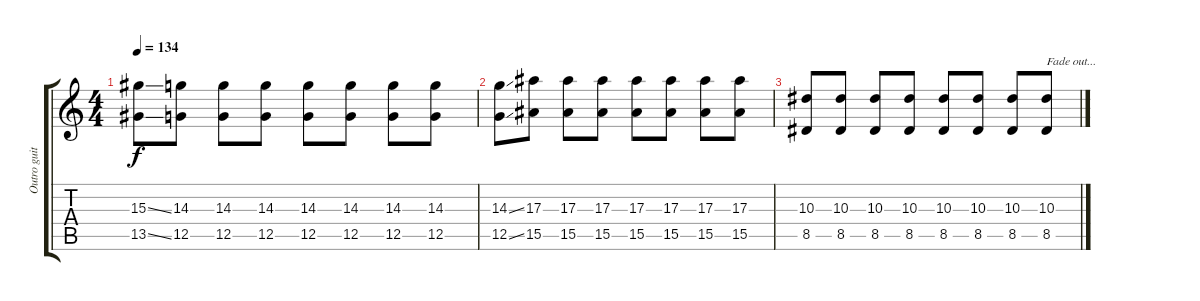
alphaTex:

\track ("Outro guitar fill" "Outro guit") {instrument overdrivenguitar}
\staff {score tabs}
\tuning (D4 A3 F3 C3 G2 C2) {hide}
\ts (4 4)
\tempo 134
\clef g2
\ks c
(15.3{ss} 13.5{ss}).8{dy f volume 6} (14.3 12.5).8 (14.3 12.5).8 (14.3 12.5).8 (14.3 12.5).8 (14.3 12.5).8 (14.3 12.5).8 (14.3 12.5).8 |
(14.3{ss} 12.5{ss}).8{volume 4} (17.3 15.5).8 (17.3 15.5).8 (17.3 15.5).8 (17.3 15.5).8 (17.3 15.5).8 (17.3 15.5).8 (17.3 15.5).8 |
(10.3 8.5).8{volume 2} (10.3 8.5).8 (10.3 8.5).8 (10.3 8.5).8 (10.3 8.5).8 (10.3 8.5).8 (10.3 8.5).8 (10.3 8.5).8{txt "Fade out..."}
